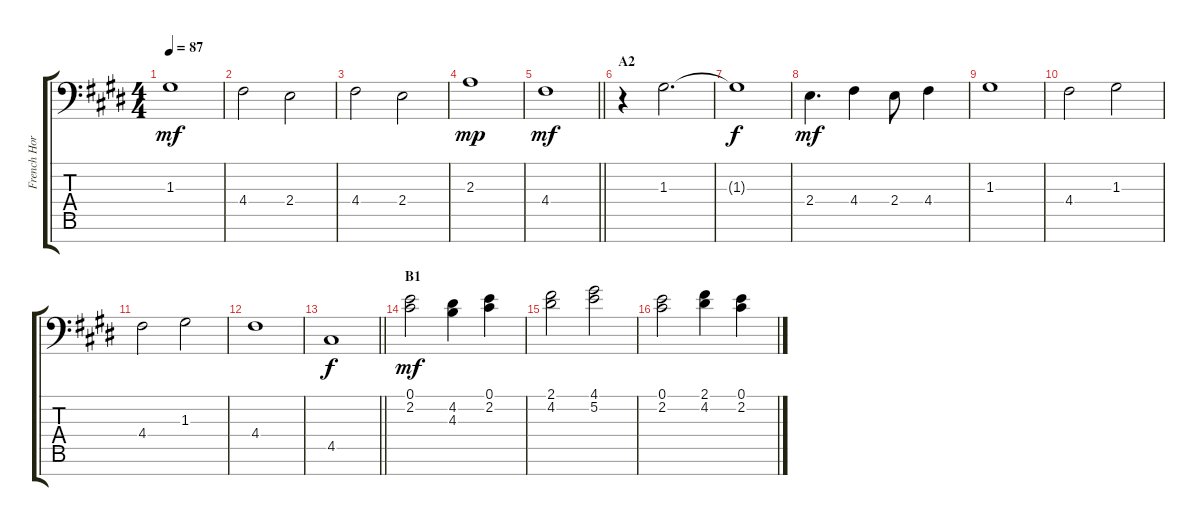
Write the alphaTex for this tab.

\track ("French Horn 2" "French Hor") {instrument frenchhorn}
\staff {score tabs}
\tuning (E4 B3 G3 D3 A2 E2 C-1) {hide}
\ts (4 4)
\tempo 87
\clef f4
\ks e
1.3.1{dy mf} |
4.4.2 2.4.2 |
4.4.2 2.4.2 |
2.3.1{dy mp} |
\barLineRight lightlight
4.4.1{dy mf} |
\section ("" "A2")
r.4 1.3.2{d} |
1.3{t}.1{dy f} |
2.4.4{d dy mf} 4.4.4 2.4.8 4.4.4 |
1.3.1 |
4.4.2 1.3.2 |
4.4.2 1.3.2 |
4.4.1 |
\barLineRight lightlight
4.5.1{dy f} |
\section ("" "B1")
(0.1 2.2).2{dy mf} (4.2 4.3).4 (0.1 2.2).4 |
(2.1 4.2).2 (4.1 5.2).2 |
(0.1 2.2).2 (2.1 4.2).4 (0.1 2.2).4
